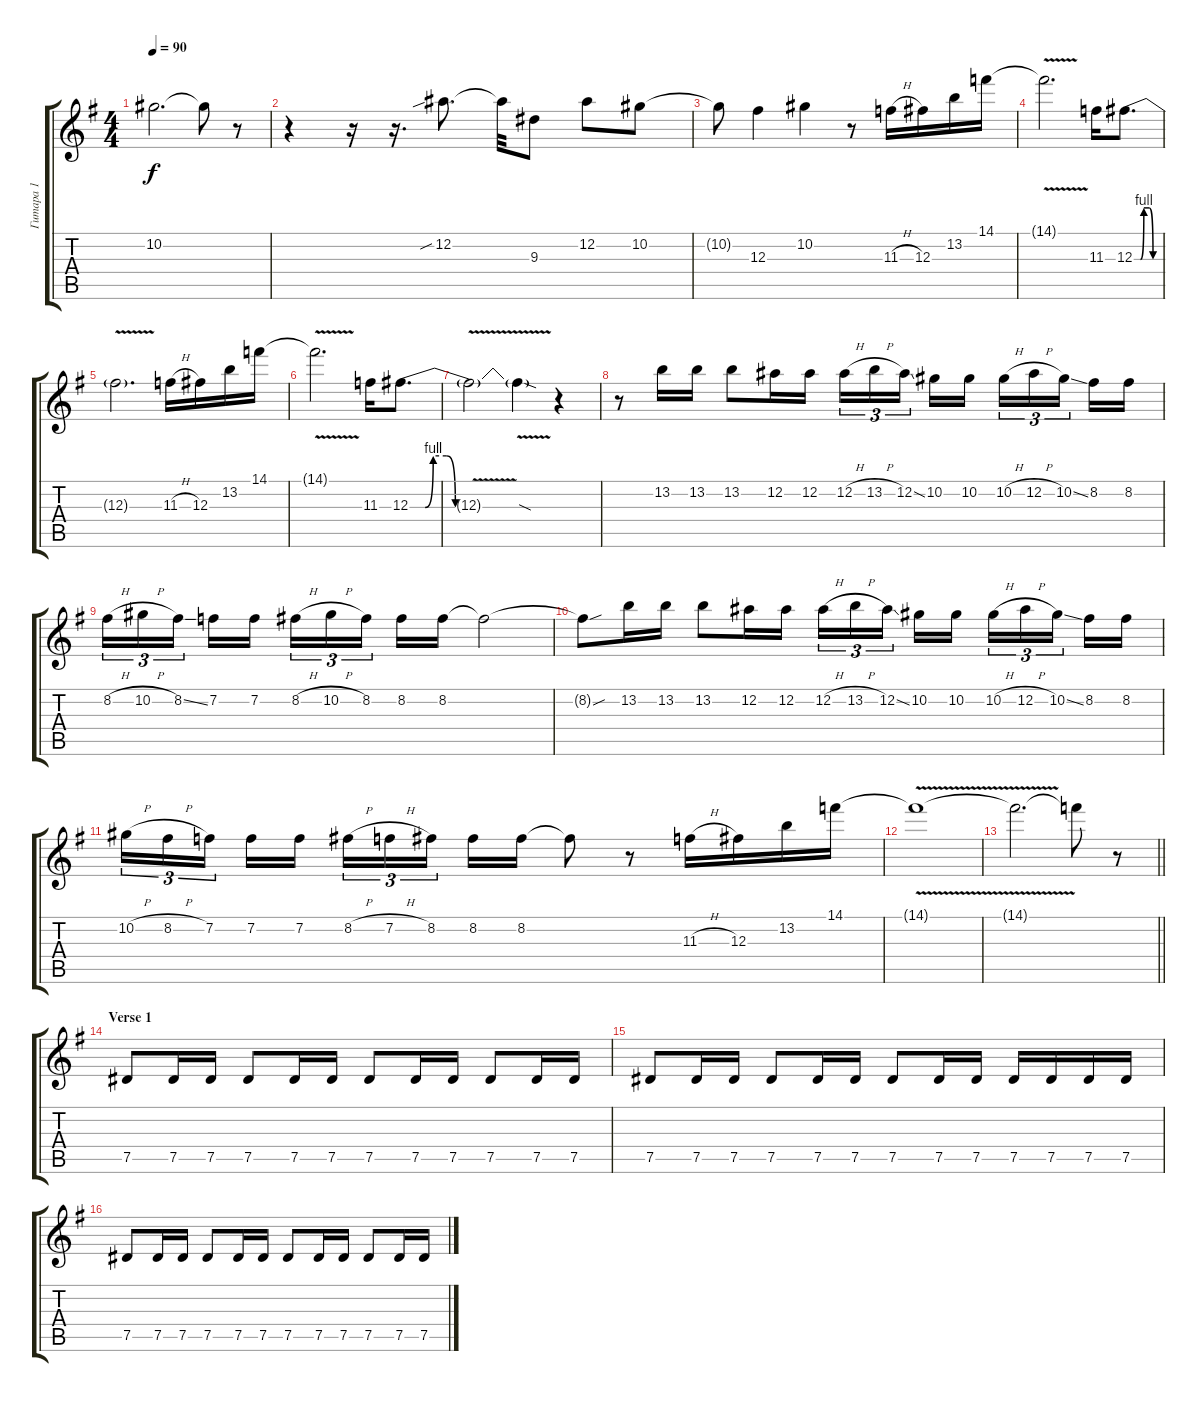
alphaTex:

\track ("Гитара 1" "Гитара 1") {instrument distortionguitar}
\staff {score tabs}
\tuning (Eb4 Bb3 Gb3 Db3 Ab2 Eb2) {hide}
\ts (4 4)
\tempo 90
\clef g2
\ks eminor
10.2{t}.2{d dy f} 10.2{t}.8 r.8 |
r.4 r.16 r.16{d} 12.2{sib}.8{d} 12.2{t}.32 9.3.8 12.2.8 10.2.8 |
10.2{t}.8 12.3.4 10.2.4 r.8 11.3{h}.16{volume 15} 12.3.16 13.2.16 14.1.16 |
14.1{v t}.2{d} 11.3.16 12.3{be (custom 0 0 15 0 23 4 36 4 45 0 60 0)}.8{d} |
12.3{v t}.2{d} 11.3{h}.16 12.3.16 13.2.16 14.1.16 |
14.1{v t}.2{d} 11.3.16 12.3{be (custom 0 0 15 0 23 4 36 4 45 0 60 0)}.8{d} |
12.3{v t}.2 12.3{sod t}.4 r.4 |
r.8{volume 15} 13.2.16 13.2.16 13.2.8 12.2.16 12.2.16 12.2{h}.16{tu (3 2)} 13.2{h}.16{tu (3 2)} 12.2{ss}.16{tu (3 2) beam splitsecondary} 10.2.16 10.2.16 10.2{h}.16{tu (3 2)} 12.2{h}.16{tu (3 2)} 10.2{ss}.16{tu (3 2) beam splitsecondary} 8.2.16 8.2.16 |
8.2{h}.16{tu (3 2)} 10.2{h}.16{tu (3 2)} 8.2{ss}.16{tu (3 2) beam splitsecondary} 7.2.16 7.2.16 8.2{h}.16{tu (3 2)} 10.2{h}.16{tu (3 2)} 8.2.16{tu (3 2) beam splitsecondary} 8.2.16 8.2.16 8.2{t}.2 |
8.2{sou t}.8 13.2.16 13.2.16 13.2.8 12.2.16 12.2.16 12.2{h}.16{tu (3 2)} 13.2{h}.16{tu (3 2)} 12.2{ss}.16{tu (3 2) beam splitsecondary} 10.2.16 10.2.16 10.2{h}.16{tu (3 2)} 12.2{h}.16{tu (3 2)} 10.2{ss}.16{tu (3 2) beam splitsecondary} 8.2.16 8.2.16 |
10.2{h}.16{tu (3 2)} 8.2{h}.16{tu (3 2)} 7.2.16{tu (3 2) beam splitsecondary} 7.2.16 7.2.16 8.2{h}.16{tu (3 2)} 7.2{h}.16{tu (3 2)} 8.2.16{tu (3 2) beam splitsecondary} 8.2.16 8.2.16 8.2{t}.8 r.8 11.3{h}.16 12.3.16 13.2.16 14.1.16 |
14.1{v t}.1 |
\barLineRight lightlight
14.1{t}.2{d} 14.1{t}.8 r.8 |
\section ("" "Verse 1")
7.5.8{volume 13} 7.5.16 7.5.16 7.5.8 7.5.16 7.5.16 7.5.8 7.5.16 7.5.16 7.5.8 7.5.16 7.5.16 |
7.5.8 7.5.16 7.5.16 7.5.8 7.5.16 7.5.16 7.5.8 7.5.16 7.5.16 7.5.16 7.5.16 7.5.16 7.5.16 |
7.5.8 7.5.16 7.5.16 7.5.8 7.5.16 7.5.16 7.5.8 7.5.16 7.5.16 7.5.8 7.5.16 7.5.16
